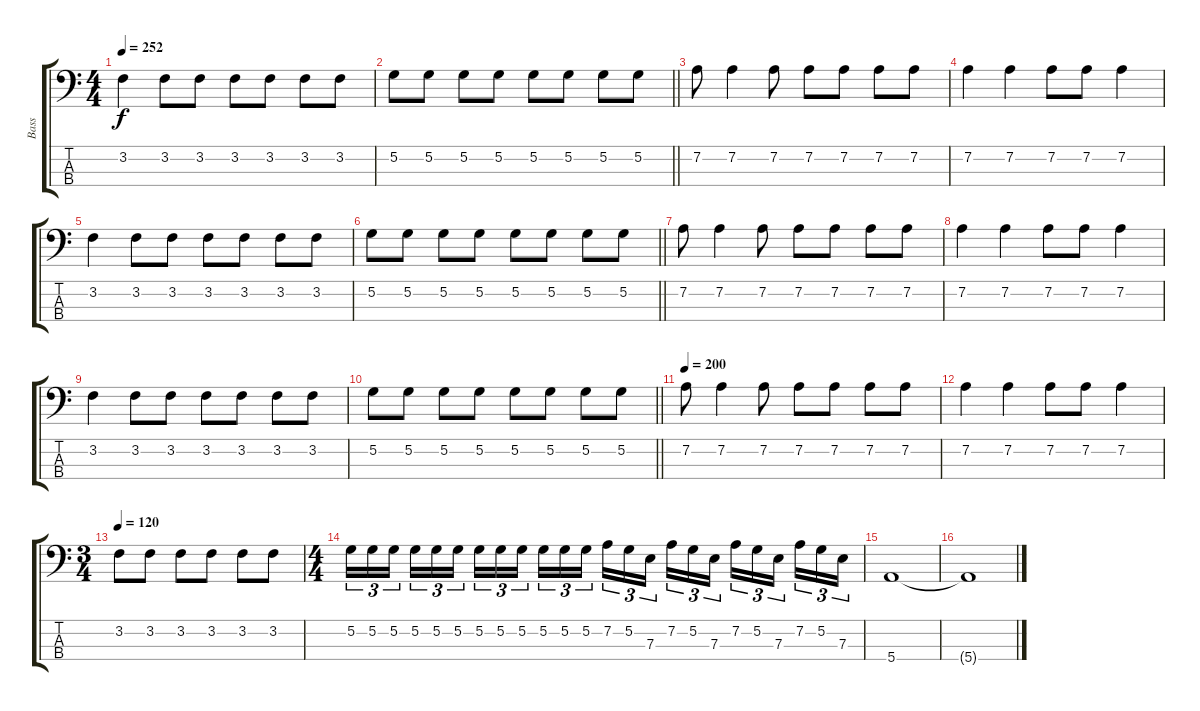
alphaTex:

\track ("Bass" "Bass") {instrument electricbassfinger}
\staff {score tabs}
\tuning (G2 D2 A1 E1) {hide}
\ts (4 4)
\tempo 252
\clef f4
\ks c
3.2.4{dy f} 3.2.8 3.2.8 3.2.8 3.2.8 3.2.8 3.2.8 |
\barLineRight lightlight
5.2.8 5.2.8 5.2.8 5.2.8 5.2.8 5.2.8 5.2.8 5.2.8 |
7.2.8 7.2.4 7.2.8 7.2.8 7.2.8 7.2.8 7.2.8 |
7.2.4 7.2.4 7.2.8 7.2.8 7.2.4 |
3.2.4 3.2.8 3.2.8 3.2.8 3.2.8 3.2.8 3.2.8 |
\barLineRight lightlight
5.2.8 5.2.8 5.2.8 5.2.8 5.2.8 5.2.8 5.2.8 5.2.8 |
7.2.8 7.2.4 7.2.8 7.2.8 7.2.8 7.2.8 7.2.8 |
7.2.4 7.2.4 7.2.8 7.2.8 7.2.4 |
3.2.4 3.2.8 3.2.8 3.2.8 3.2.8 3.2.8 3.2.8 |
\barLineRight lightlight
5.2.8 5.2.8 5.2.8 5.2.8 5.2.8 5.2.8 5.2.8 5.2.8 |
\tempo 200
7.2.8 7.2.4 7.2.8 7.2.8 7.2.8 7.2.8 7.2.8 |
7.2.4 7.2.4 7.2.8 7.2.8 7.2.4 |
\ts (3 4)
\tempo 120
3.2.8 3.2.8 3.2.8 3.2.8 3.2.8 3.2.8 |
\ts (4 4)
5.2.16{tu (3 2)} 5.2.16{tu (3 2)} 5.2.16{tu (3 2) beam splitsecondary} 5.2.16{tu (3 2)} 5.2.16{tu (3 2)} 5.2.16{tu (3 2)} 5.2.16{tu (3 2)} 5.2.16{tu (3 2)} 5.2.16{tu (3 2) beam splitsecondary} 5.2.16{tu (3 2)} 5.2.16{tu (3 2)} 5.2.16{tu (3 2)} 7.2.16{tu (3 2)} 5.2.16{tu (3 2)} 7.3.16{tu (3 2) beam splitsecondary} 7.2.16{tu (3 2)} 5.2.16{tu (3 2)} 7.3.16{tu (3 2)} 7.2.16{tu (3 2)} 5.2.16{tu (3 2)} 7.3.16{tu (3 2) beam splitsecondary} 7.2.16{tu (3 2)} 5.2.16{tu (3 2)} 7.3.16{tu (3 2)} |
5.4.1 |
5.4{t}.1
